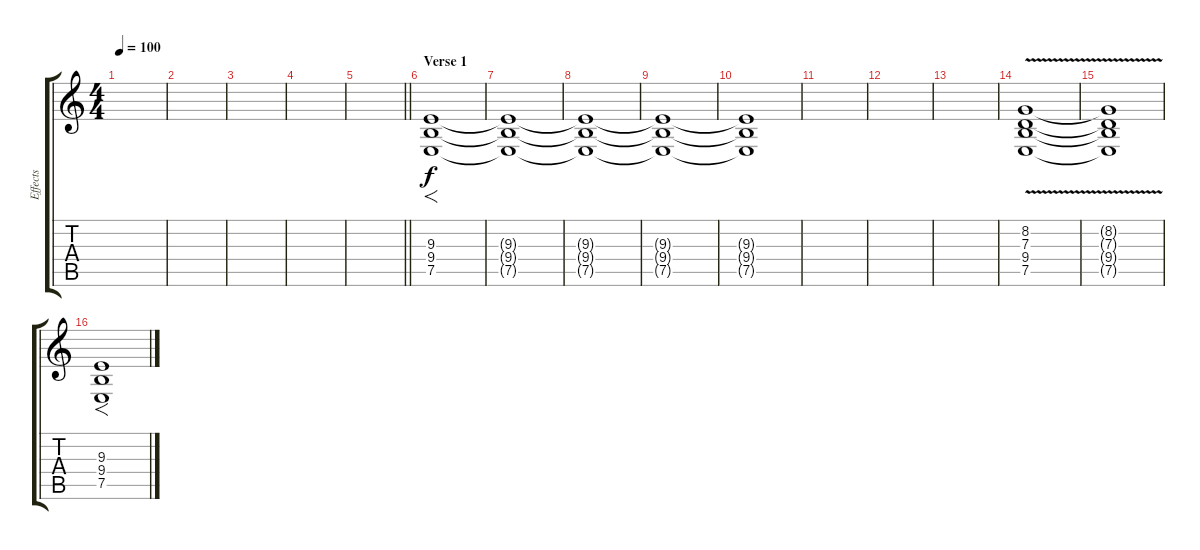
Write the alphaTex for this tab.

\track ("Effects" "Effects") {instrument pad1newage}
\staff {score tabs}
\tuning (E4 B3 G3 D3 A2 E2) {hide}
\ts (4 4)
\tempo 100
\clef g2
\ks c
|
|
|
|
\barLineRight lightlight
|
\section ("" "Verse 1")
(9.3 9.4 7.5).1{f} |
(9.3{t} 9.4{t} 7.5{t}).1 |
(9.3{t} 9.4{t} 7.5{t}).1 |
(9.3{t} 9.4{t} 7.5{t}).1 |
(9.3{t} 9.4{t} 7.5{t}).1 |
|
|
|
(8.2{v} 7.3{v} 9.4{v} 7.5{v}).1 |
(8.2{t} 7.3{t} 9.4{t} 7.5{t}).1 |
(9.3 9.4 7.5).1{f}
